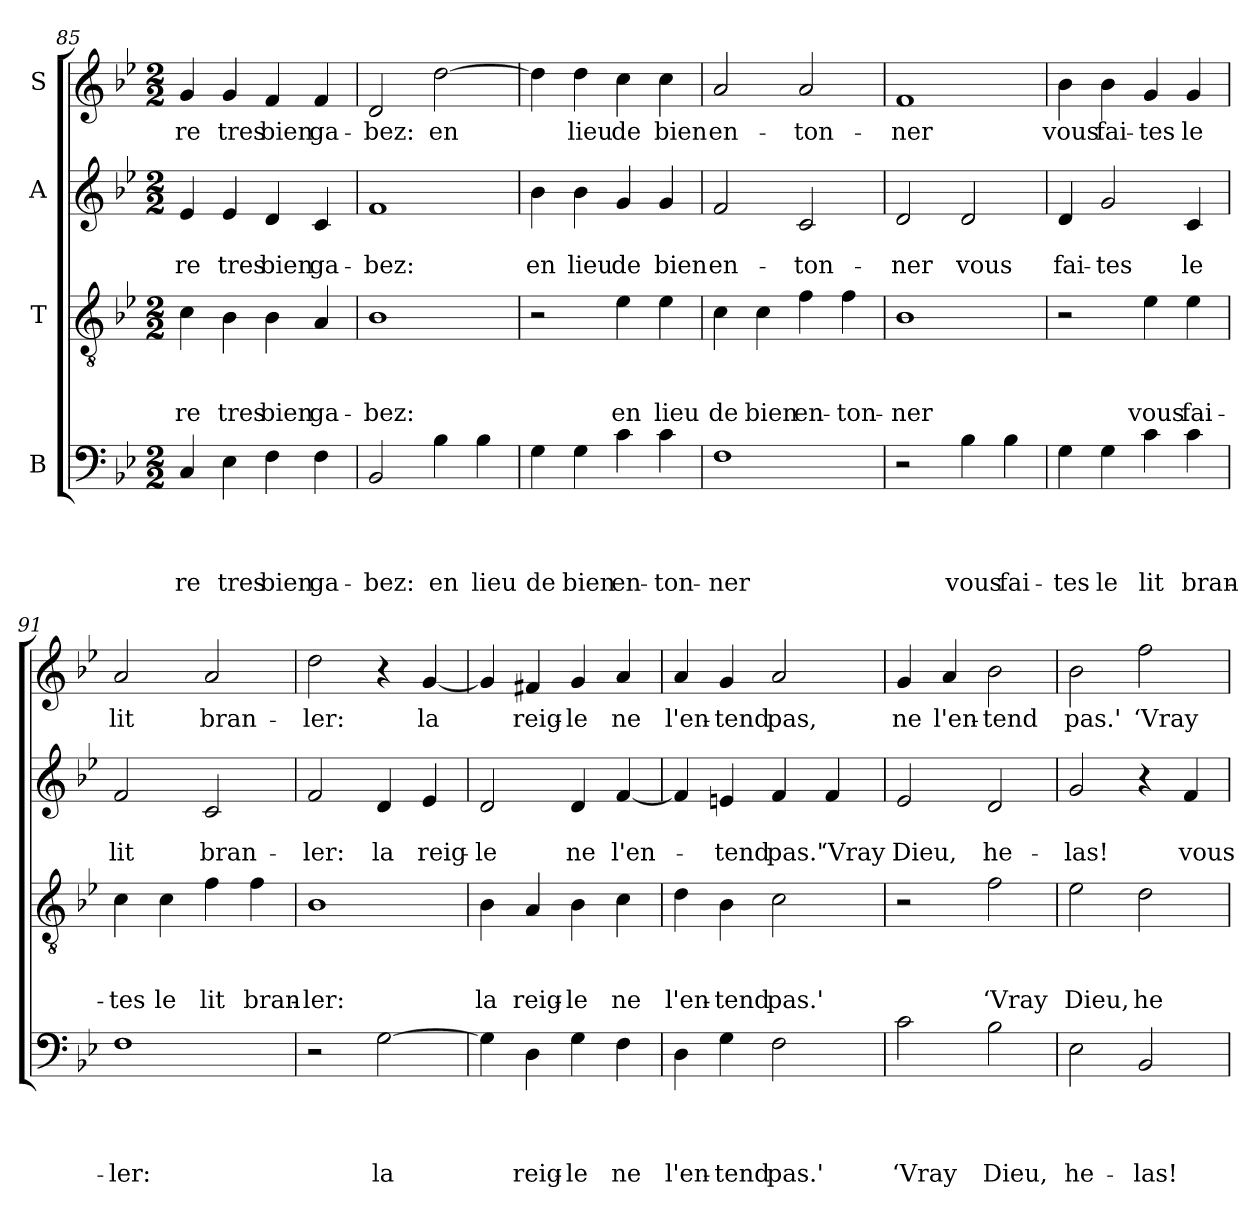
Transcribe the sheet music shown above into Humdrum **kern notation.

**kern	**text	**text	**text	**text	**kern	**text	**text	**text	**kern	**text	**text	**kern	**text
*part4	*part4	*part4	*part4	*part4	*part3	*part3	*part3	*part3	*part2	*part2	*part2	*part1	*part1
*staff4	*staff4	*staff4	*staff4	*staff4	*staff3	*staff3	*staff3	*staff3	*staff2	*staff2	*staff2	*staff1	*staff1
*I"B	*	*	*	*	*I"T	*	*	*	*I"A	*	*	*I"S	*
!!LO:LB:g=z
*clefF4	*	*	*	*	*clefGv2	*	*	*	*clefG2	*	*	*clefG2	*
*k[b-e-]	*	*	*	*	*k[b-e-]	*	*	*	*k[b-e-]	*	*	*k[b-e-]	*
*B-:	*	*	*	*	*B-:	*	*	*	*B-:	*	*	*B-:	*
*M2/2	*	*	*	*	*M2/2	*	*	*	*M2/2	*	*	*M2/2	*
=85	=85	=85	=85	=85	=85	=85	=85	=85	=85	=85	=85	=85	=85
!	!	!	!	!LO:LY:b	!	!	!	!LO:LY:b	!	!	!LO:LY:b	!	!LO:LY:b
4C/	.	.	.	-re	4c\	.	.	-re	4e-/	.	-re	4g/	-re
!	!	!	!	!LO:LY:b	!	!	!	!LO:LY:b	!	!	!LO:LY:b	!	!LO:LY:b
4E-\	.	.	.	tres	4B-\	.	.	tres	4e-/	.	tres	4g/	tres
!	!	!	!	!LO:LY:b	!	!	!	!LO:LY:b	!	!	!LO:LY:b	!	!LO:LY:b
4F\	.	.	.	bien	4B-\	.	.	bien	4d/	.	bien	4f/	bien
!	!	!	!	!LO:LY:b	!	!	!	!LO:LY:b	!	!	!LO:LY:b	!	!LO:LY:b
4F\	.	.	.	ga-	4A/	.	.	ga-	4c/	.	ga-	4f/	ga-
=86	=86	=86	=86	=86	=86	=86	=86	=86	=86	=86	=86	=86	=86
!	!	!	!	!LO:LY:b	!	!	!	!LO:LY:b	!	!	!LO:LY:b	!	!LO:LY:b
2BB-/	.	.	.	-bez:	1B-	.	.	-bez:	1f	.	-bez:	2d/	-bez:
!	!	!	!	!LO:LY:b	!	!	!	!	!	!	!	!	!LO:LY:b
4B-\	.	.	.	en	.	.	.	.	.	.	.	[>2dd\	en
!	!	!	!	!LO:LY:b	!	!	!	!	!	!	!	!	!
4B-\	.	.	.	lieu	.	.	.	.	.	.	.	.	.
=87	=87	=87	=87	=87	=87	=87	=87	=87	=87	=87	=87	=87	=87
!	!	!	!	!LO:LY:b	!	!	!	!	!	!	!LO:LY:b	!	!
4G\	.	.	.	de	2r	.	.	.	4b-\	.	en	4dd\]	.
!	!	!	!	!LO:LY:b	!	!	!	!	!	!	!LO:LY:b	!	!LO:LY:b
4G\	.	.	.	bien	.	.	.	.	4b-\	.	lieu	4dd\	lieu
!	!	!	!	!LO:LY:b	!	!	!	!LO:LY:b	!	!	!LO:LY:b	!	!LO:LY:b
4c\	.	.	.	en-	4e-\	.	.	en	4g/	.	de	4cc\	de
!	!	!	!	!LO:LY:b	!	!	!	!LO:LY:b	!	!	!LO:LY:b	!	!LO:LY:b
4c\	.	.	.	-ton-	4e-\	.	.	lieu	4g/	.	bien	4cc\	bien
=88	=88	=88	=88	=88	=88	=88	=88	=88	=88	=88	=88	=88	=88
!	!	!	!	!LO:LY:b	!	!	!	!LO:LY:b	!	!	!LO:LY:b	!	!LO:LY:b
1F	.	.	.	-ner	4c\	.	.	de	2f/	.	en-	2a/	en-
!	!	!	!	!	!	!	!	!LO:LY:b	!	!	!	!	!
.	.	.	.	.	4c\	.	.	bien	.	.	.	.	.
!	!	!	!	!	!	!	!	!LO:LY:b	!	!	!LO:LY:b	!	!LO:LY:b
.	.	.	.	.	4f\	.	.	en-	2c/	.	-ton-	2a/	-ton-
!	!	!	!	!	!	!	!	!LO:LY:b	!	!	!	!	!
.	.	.	.	.	4f\	.	.	-ton-	.	.	.	.	.
=89	=89	=89	=89	=89	=89	=89	=89	=89	=89	=89	=89	=89	=89
!	!	!	!	!	!	!	!	!LO:LY:b	!	!	!LO:LY:b	!	!LO:LY:b
2r	.	.	.	.	1B-	.	.	-ner	2d/	.	-ner	1f	-ner
!	!	!	!	!LO:LY:b	!	!	!	!	!	!	!LO:LY:b	!	!
4B-\	.	.	.	vous	.	.	.	.	2d/	.	vous	.	.
!	!	!	!	!LO:LY:b	!	!	!	!	!	!	!	!	!
4B-\	.	.	.	fai-	.	.	.	.	.	.	.	.	.
=90	=90	=90	=90	=90	=90	=90	=90	=90	=90	=90	=90	=90	=90
!	!	!	!	!LO:LY:b	!	!	!	!	!	!	!LO:LY:b	!	!LO:LY:b
4G\	.	.	.	-tes	2r	.	.	.	4d/	.	fai-	4b-\	vous
!	!	!	!	!LO:LY:b	!	!	!	!	!	!	!LO:LY:b	!	!LO:LY:b
4G\	.	.	.	le	.	.	.	.	2g/	.	-tes	4b-\	fai-
!	!	!	!	!LO:LY:b	!	!	!	!LO:LY:b	!	!	!	!	!LO:LY:b
4c\	.	.	.	lit	4e-\	.	.	vous	.	.	.	4g/	-tes
!	!	!	!	!LO:LY:b	!	!	!	!LO:LY:b	!	!	!LO:LY:b	!	!LO:LY:b
4c\	.	.	.	bran-	4e-\	.	.	fai-	4c/	.	le	4g/	le
=91	=91	=91	=91	=91	=91	=91	=91	=91	=91	=91	=91	=91	=91
!	!	!	!	!LO:LY:b	!	!	!	!LO:LY:b	!	!	!LO:LY:b	!	!LO:LY:b
1F	.	.	.	-ler:	4c\	.	.	-tes	2f/	.	lit	2a/	lit
!	!	!	!	!	!	!	!	!LO:LY:b	!	!	!	!	!
.	.	.	.	.	4c\	.	.	le	.	.	.	.	.
!	!	!	!	!	!	!	!	!LO:LY:b	!	!	!LO:LY:b	!	!LO:LY:b
.	.	.	.	.	4f\	.	.	lit	2c/	.	bran-	2a/	bran-
!	!	!	!	!	!	!	!	!LO:LY:b	!	!	!	!	!
.	.	.	.	.	4f\	.	.	bran-	.	.	.	.	.
!!LO:LB:g=z
=92	=92	=92	=92	=92	=92	=92	=92	=92	=92	=92	=92	=92	=92
!	!	!	!	!	!	!	!	!LO:LY:b	!	!	!LO:LY:b	!	!LO:LY:b
2r	.	.	.	.	1B-	.	.	-ler:	2f/	.	-ler:	2dd\	-ler:
!	!	!	!	!LO:LY:b	!	!	!	!	!	!	!LO:LY:b	!	!
[>2G\	.	.	.	la	.	.	.	.	4d/	.	la	4r	.
!	!	!	!	!	!	!	!	!	!	!	!LO:LY:b	!	!LO:LY:b
.	.	.	.	.	.	.	.	.	4e-/	.	reig-	[<4g/	la
=93	=93	=93	=93	=93	=93	=93	=93	=93	=93	=93	=93	=93	=93
!	!	!	!	!	!	!	!	!LO:LY:b	!	!	!LO:LY:b	!	!
4G\]	.	.	.	.	4B-\	.	.	la	2d/	.	-le	4g/]	.
!	!	!	!	!LO:LY:b	!	!	!	!LO:LY:b	!	!	!	!	!LO:LY:b
4D\	.	.	.	reig-	4A/	.	.	reig-	.	.	.	4f#X/	reig-
!	!	!	!	!LO:LY:b	!	!	!	!LO:LY:b	!	!	!LO:LY:b	!	!LO:LY:b
4G\	.	.	.	-le	4B-\	.	.	-le	4d/	.	ne	4g/	-le
!	!	!	!	!LO:LY:b	!	!	!	!LO:LY:b	!	!	!LO:LY:b	!	!LO:LY:b
4F\	.	.	.	ne	4c\	.	.	ne	[<4f/	.	l'en-	4a/	ne
=94	=94	=94	=94	=94	=94	=94	=94	=94	=94	=94	=94	=94	=94
!	!	!	!	!LO:LY:b	!	!	!	!LO:LY:b	!	!	!	!	!LO:LY:b
4D\	.	.	.	l'en-	4d\	.	.	l'en-	4f/]	.	.	4a/	l'en-
!	!	!	!	!LO:LY:b	!	!	!	!LO:LY:b	!	!	!LO:LY:b	!	!LO:LY:b
4G\	.	.	.	-tend	4B-\	.	.	-tend	4en/	.	-tend	4g/	-tend
!	!	!	!	!LO:LY:b	!	!	!	!LO:LY:b	!	!	!LO:LY:b	!	!LO:LY:b
2F\	.	.	.	pas.'	2c\	.	.	pas.'	4f/	.	pas.'	2a/	pas,
!	!	!	!	!	!	!	!	!	!	!	!LO:LY:b	!	!
.	.	.	.	.	.	.	.	.	4f/	.	‘Vray	.	.
=95	=95	=95	=95	=95	=95	=95	=95	=95	=95	=95	=95	=95	=95
!	!	!	!	!LO:LY:b	!	!	!	!	!	!	!LO:LY:b	!	!LO:LY:b
2c\	.	.	.	‘Vray	2r	.	.	.	2e-/	.	Dieu,	4g/	ne
!	!	!	!	!	!	!	!	!	!	!	!	!	!LO:LY:b
.	.	.	.	.	.	.	.	.	.	.	.	4a/	l'en-
!	!	!	!	!LO:LY:b	!	!	!	!LO:LY:b	!	!	!LO:LY:b	!	!LO:LY:b
2B-\	.	.	.	Dieu,	2f\	.	.	‘Vray	2d/	.	he-	2b-\	-tend
=96	=96	=96	=96	=96	=96	=96	=96	=96	=96	=96	=96	=96	=96
!	!	!	!	!LO:LY:b	!	!	!	!LO:LY:b	!	!	!LO:LY:b	!	!LO:LY:b
2E-\	.	.	.	he-	2e-\	.	.	Dieu,	2g/	.	-las!	2b-\	pas.'
!	!	!	!	!LO:LY:b	!	!	!	!LO:LY:b	!	!	!	!	!LO:LY:b
2BB-/	.	.	.	-las!	2d\	.	.	he-	4r	.	.	2ff\	‘Vray
!	!	!	!	!	!	!	!	!	!	!	!LO:LY:b	!	!
.	.	.	.	.	.	.	.	.	4f/	.	vous	.	.
=	=	=	=	=	=	=	=	=	=	=	=	=	=
*-	*-	*-	*-	*-	*-	*-	*-	*-	*-	*-	*-	*-	*-
